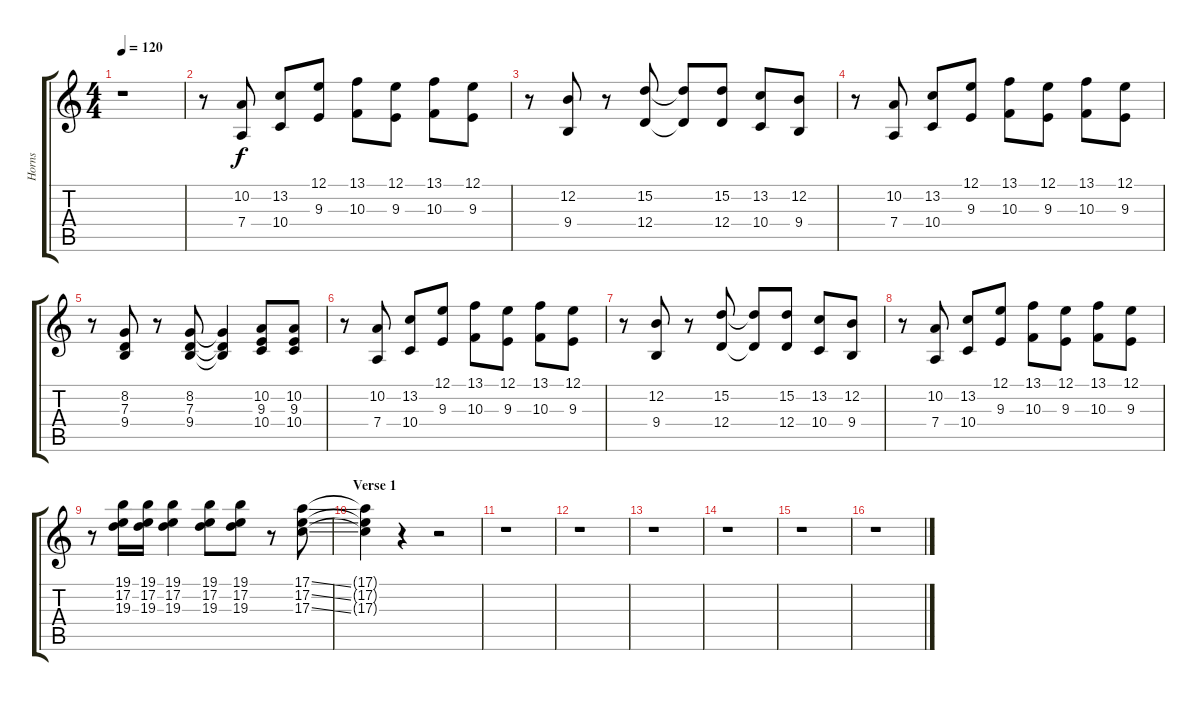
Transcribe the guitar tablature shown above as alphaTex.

\track ("Horns" "Horns") {instrument brasssection}
\staff {score tabs}
\tuning (E4 B3 G3 D3 A2 E2) {hide}
\ts (4 4)
\tempo 120
\clef g2
\ks c
r.1{dy f instrument brasssection} |
r.8 (10.2 7.4).8 (13.2 10.4).8 (12.1 9.3).8 (13.1 10.3).8 (12.1 9.3).8 (13.1 10.3).8 (12.1 9.3).8 |
r.8 (12.2 9.4).8 r.8 (15.2 12.4).8 (15.2{t} 12.4{t}).8 (15.2 12.4).8 (13.2 10.4).8 (12.2 9.4).8 |
r.8 (10.2 7.4).8 (13.2 10.4).8 (12.1 9.3).8 (13.1 10.3).8 (12.1 9.3).8 (13.1 10.3).8 (12.1 9.3).8 |
r.8 (8.2 7.3 9.4).8 r.8 (8.2 7.3 9.4).8 (8.2{t} 7.3{t} 9.4{t}).4 (10.2 9.3 10.4).8 (10.2 9.3 10.4).8 |
r.8 (10.2 7.4).8 (13.2 10.4).8 (12.1 9.3).8 (13.1 10.3).8 (12.1 9.3).8 (13.1 10.3).8 (12.1 9.3).8 |
r.8 (12.2 9.4).8 r.8 (15.2 12.4).8 (15.2{t} 12.4{t}).8 (15.2 12.4).8 (13.2 10.4).8 (12.2 9.4).8 |
r.8 (10.2 7.4).8 (13.2 10.4).8 (12.1 9.3).8 (13.1 10.3).8 (12.1 9.3).8 (13.1 10.3).8 (12.1 9.3).8 |
r.8 (19.1 17.2 19.3).16 (19.1 17.2 19.3).16 (19.1 17.2 19.3).4 (19.1 17.2 19.3).8 (19.1 17.2 19.3).8 r.8 (17.1{ss} 17.2{ss} 17.3{ss}).8 |
\section ("" "Verse 1")
(17.1{t} 17.2{t} 17.3{t}).4 r.4 r.2 |
r.1 |
r.1 |
r.1 |
r.1 |
r.1 |
r.1
